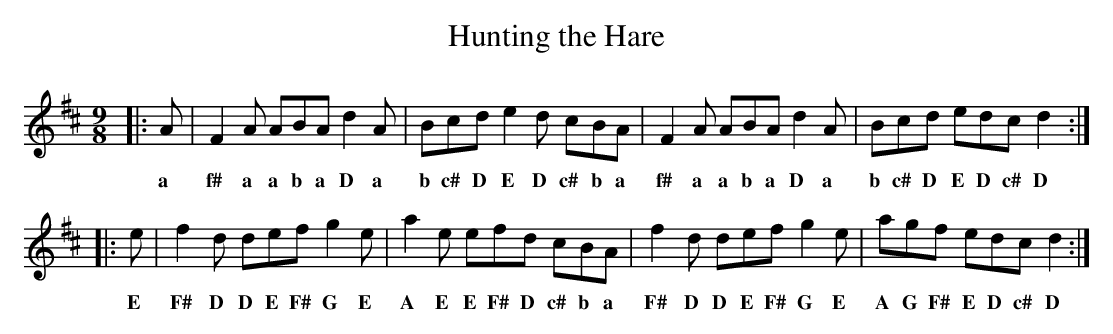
X:1
T:Hunting the Hare
M:9/8
L:1/8
K:D
|:A|F2 A ABA d2 A|Bcd e2 d cBA|F2 A ABA d2 A|Bcd edc d2:|
w:a f# a a b a D a b c# D E D c# b a f# a a b a D a b c# D E D c# D
|:e|f2d def g2e|a2 e efd cBA|f2d def g2e|agf edc d2:|
w:E F# D D E F# G E A E E F# D c# b a F# D D E F# G E A G F# E D c# D
